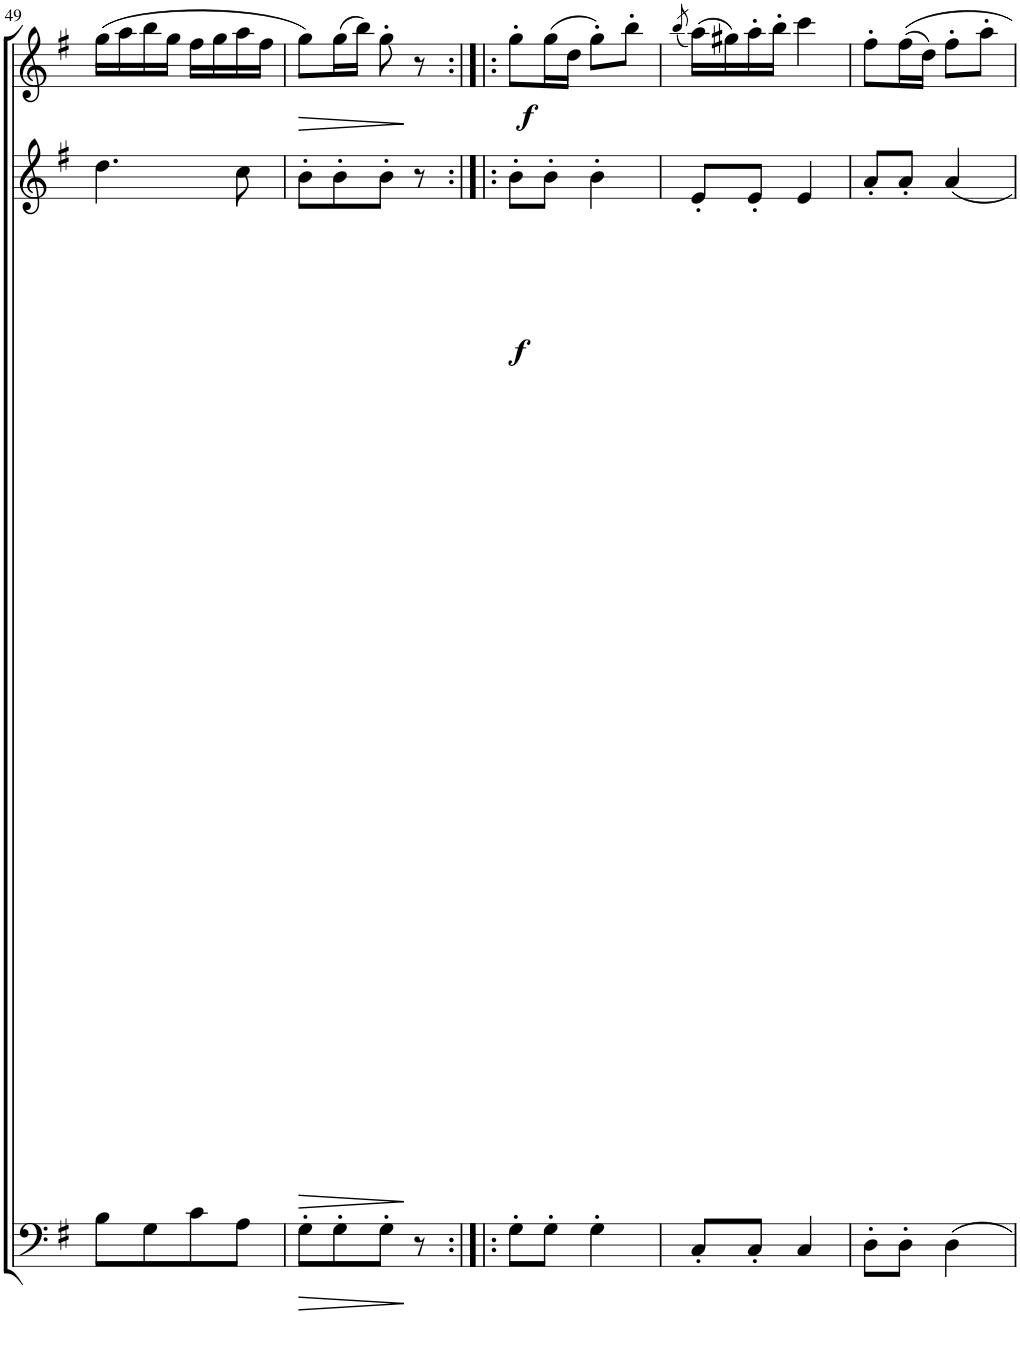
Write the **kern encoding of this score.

**kern	**dynam	**kern	**dynam	**kern	**dynam
*part3	*part3	*part2	*part2	*part1	*part1
*staff3	*staff3	*staff2	*staff2	*staff1	*staff1
*I"Fagott	*	*I"Horn in F	*	*I"Violine	*
*	*	*I'Hn	*	*I'Vln	*
!!LO:PB:g=z
*clefF4	*	*clefG2	*	*clefG2	*
*	*	*Trd4c7	*	*	*
*k[f#]	*	*k[f#]	*	*k[f#]	*
*M4/4	*	*M4/4	*	*M4/4	*
*met(c|)	*	*met(c|)	*	*met(c|)	*
=49	=49	=49	=49	=49	=49
8B\L	.	4.dd\	.	(16gg\LL	.
.	.	.	.	16aa\	.
8G\	.	.	.	16bb\	.
.	.	.	.	16gg\JJ	.
8c\	.	.	.	16ff#\LL	.
.	.	.	.	16gg\	.
8A\J	.	8cc\	.	16aa\	.
.	.	.	.	16ff#\JJ	.
=50	=50	=50	=50	=50	=50
!	!LO:HP:b	!	!LO:HP:b	!	!LO:HP:b
8G'\L	>	8b'\L	>	(8gg\L)	>
8G'\	.	8b'\	.	(16gg\L)	.
.	.	.	.	16bb\JJ)	.
8G'\J	.	8b'\J	.	8gg'\	.
8r	]	8r	]	8r	]
=51:|!|:	=51:|!|:	=51:|!|:	=51:|!|:	=51:|!|:	=51:|!|:
!	!LO:DY:b	!	!LO:DY:b	!	!LO:DY:b
8G'\L	f	8b'\L	f	8gg'\L	f
8G'\J	.	8b'\J	.	(16gg\L	.
.	.	.	.	16dd\JJ	.
4G'\	.	4b'\	.	(8gg'\L)	.
.	.	.	.	8bb'\J	.
=52	=52	=52	=52	=52	=52
.	.	.	.	(8qbb/)	.
8C'/L	.	8e'/L	.	(16aa\LL)	.
.	.	.	.	(16gg#X\)	.
8C'/J	.	8e'/J	.	16aa'\	.
.	.	.	.	16bb'\JJ	.
4C/	.	4e/	.	4ccc\	.
=53	=53	=53	=53	=53	=53
8D'\L	.	8a'/L	.	8ff#'\L	.
8D'\J	.	8a'/J	.	(16ff#\L)	.
.	.	.	.	16dd\JJ)	.
4D\	.	4a/	.	8ff#'\L	.
.	.	.	.	8aa'\J	.
=	=	=	=	=	=
*-	*-	*-	*-	*-	*-
